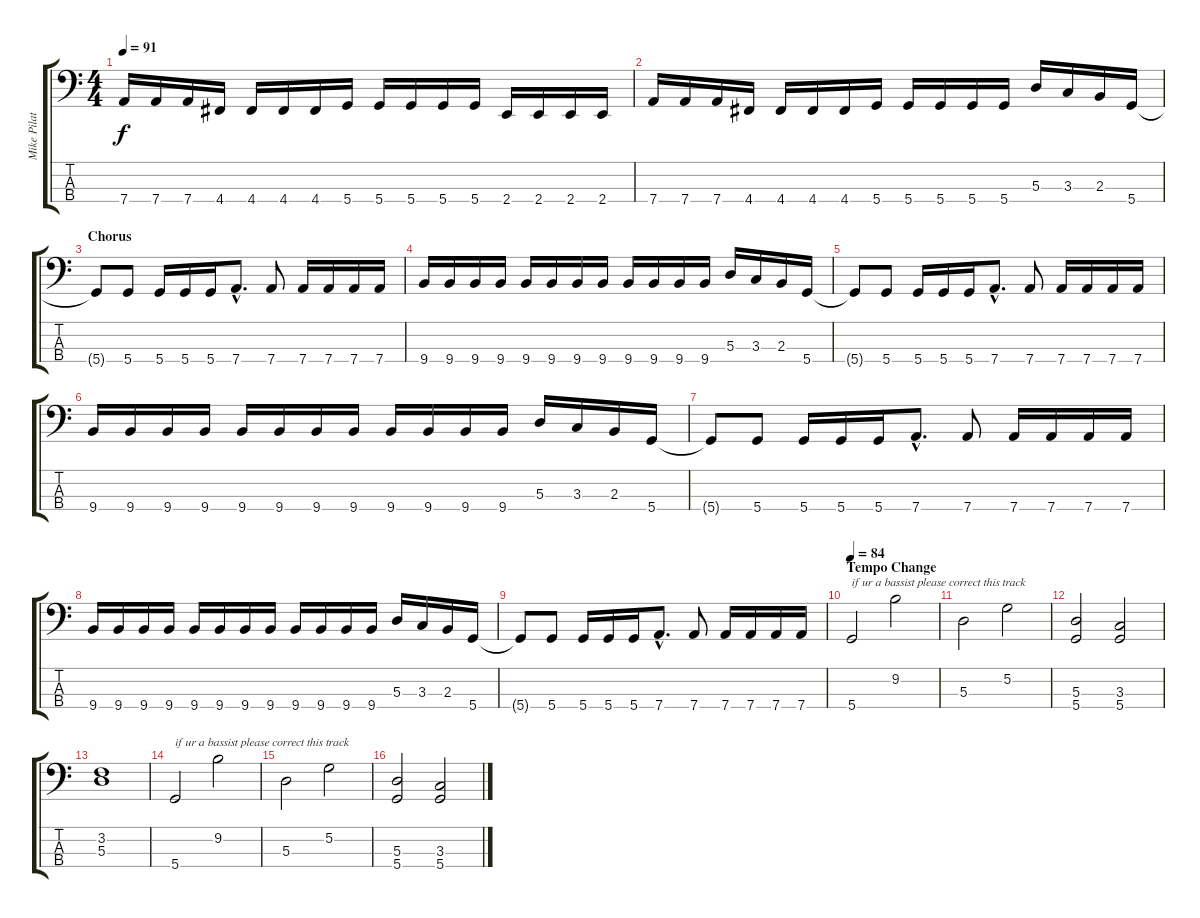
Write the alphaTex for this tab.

\track ("Mike Pilato" "Mike Pilat") {instrument electricbassfinger}
\staff {score tabs}
\tuning (G2 D2 A1 D1) {hide}
\ts (4 4)
\tempo 91
\clef f4
\ks c
7.4.16{dy f} 7.4.16 7.4.16 4.4.16 4.4.16 4.4.16 4.4.16 5.4.16 5.4.16 5.4.16 5.4.16 5.4.16 2.4.16 2.4.16 2.4.16 2.4.16 |
7.4.16 7.4.16 7.4.16 4.4.16 4.4.16 4.4.16 4.4.16 5.4.16 5.4.16 5.4.16 5.4.16 5.4.16 5.3.16 3.3.16 2.3.16 5.4.16 |
\section ("" "Chorus")
5.4{t}.8 5.4.8 5.4.16 5.4.16 5.4.16 7.4{hac}.8{d} 7.4.8 7.4.16 7.4.16 7.4.16 7.4.16 |
9.4.16 9.4.16 9.4.16 9.4.16 9.4.16 9.4.16 9.4.16 9.4.16 9.4.16 9.4.16 9.4.16 9.4.16 5.3.16 3.3.16 2.3.16 5.4.16 |
5.4{t}.8 5.4.8 5.4.16 5.4.16 5.4.16 7.4{hac}.8{d} 7.4.8 7.4.16 7.4.16 7.4.16 7.4.16 |
9.4.16 9.4.16 9.4.16 9.4.16 9.4.16 9.4.16 9.4.16 9.4.16 9.4.16 9.4.16 9.4.16 9.4.16 5.3.16 3.3.16 2.3.16 5.4.16 |
5.4{t}.8 5.4.8 5.4.16 5.4.16 5.4.16 7.4{hac}.8{d} 7.4.8 7.4.16 7.4.16 7.4.16 7.4.16 |
9.4.16 9.4.16 9.4.16 9.4.16 9.4.16 9.4.16 9.4.16 9.4.16 9.4.16 9.4.16 9.4.16 9.4.16 5.3.16 3.3.16 2.3.16 5.4.16 |
5.4{t}.8 5.4.8 5.4.16 5.4.16 5.4.16 7.4{hac}.8{d} 7.4.8 7.4.16 7.4.16 7.4.16 7.4.16 |
\section ("" "Tempo Change")
\tempo 84
5.4.2{txt "if ur a bassist please correct this track"} 9.2.2 |
5.3.2 5.2.2 |
(5.3 5.4).2 (3.3 5.4).2 |
(3.2 5.3).1 |
5.4.2{txt "if ur a bassist please correct this track"} 9.2.2 |
5.3.2 5.2.2 |
(5.3 5.4).2 (3.3 5.4).2
